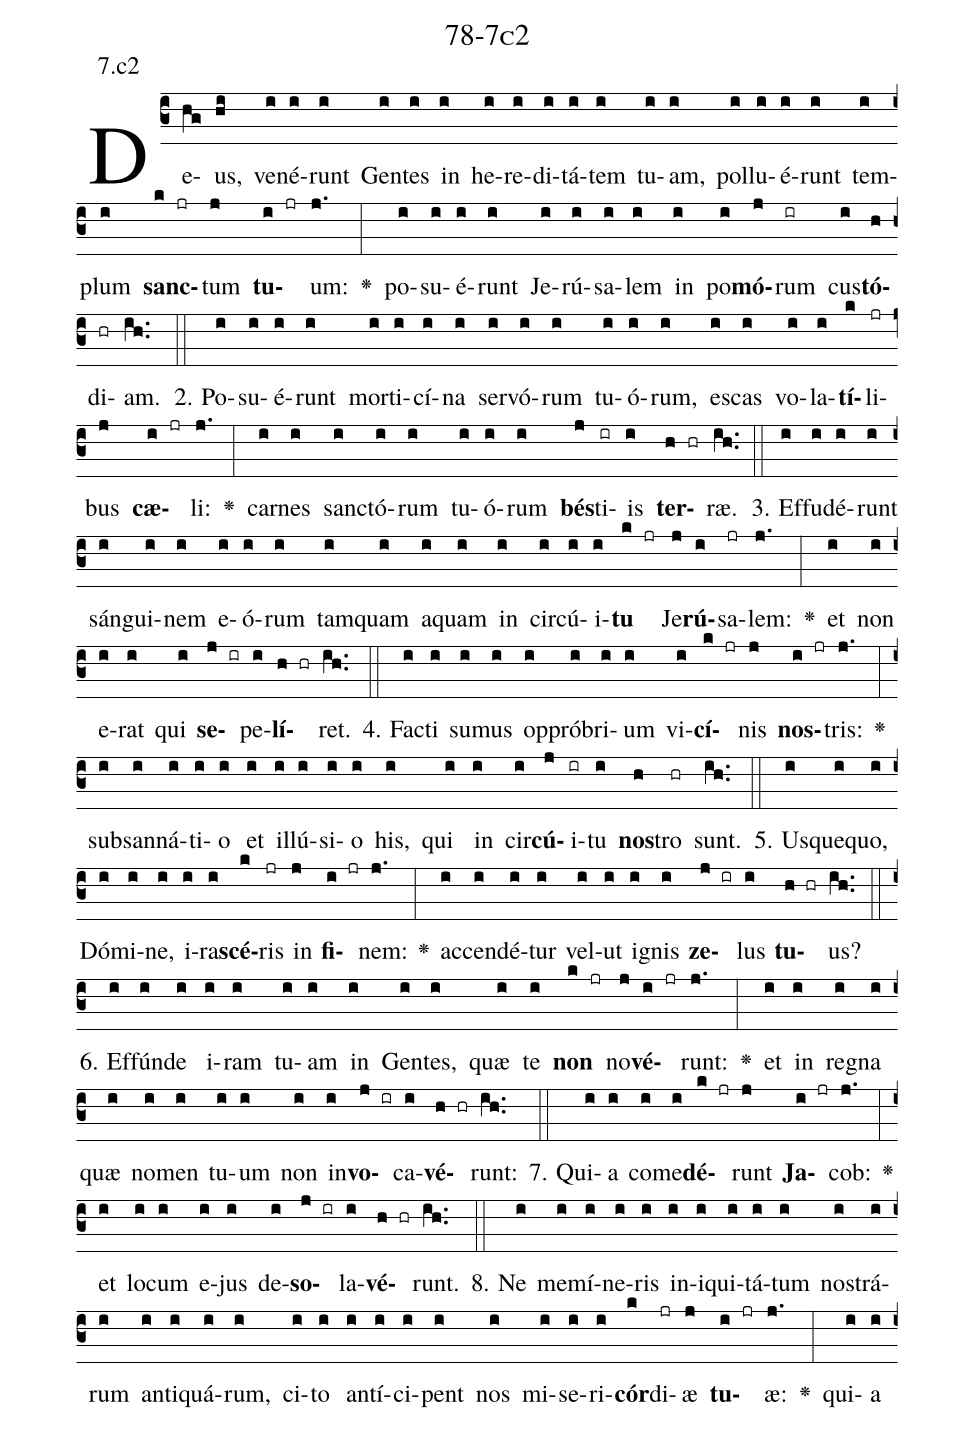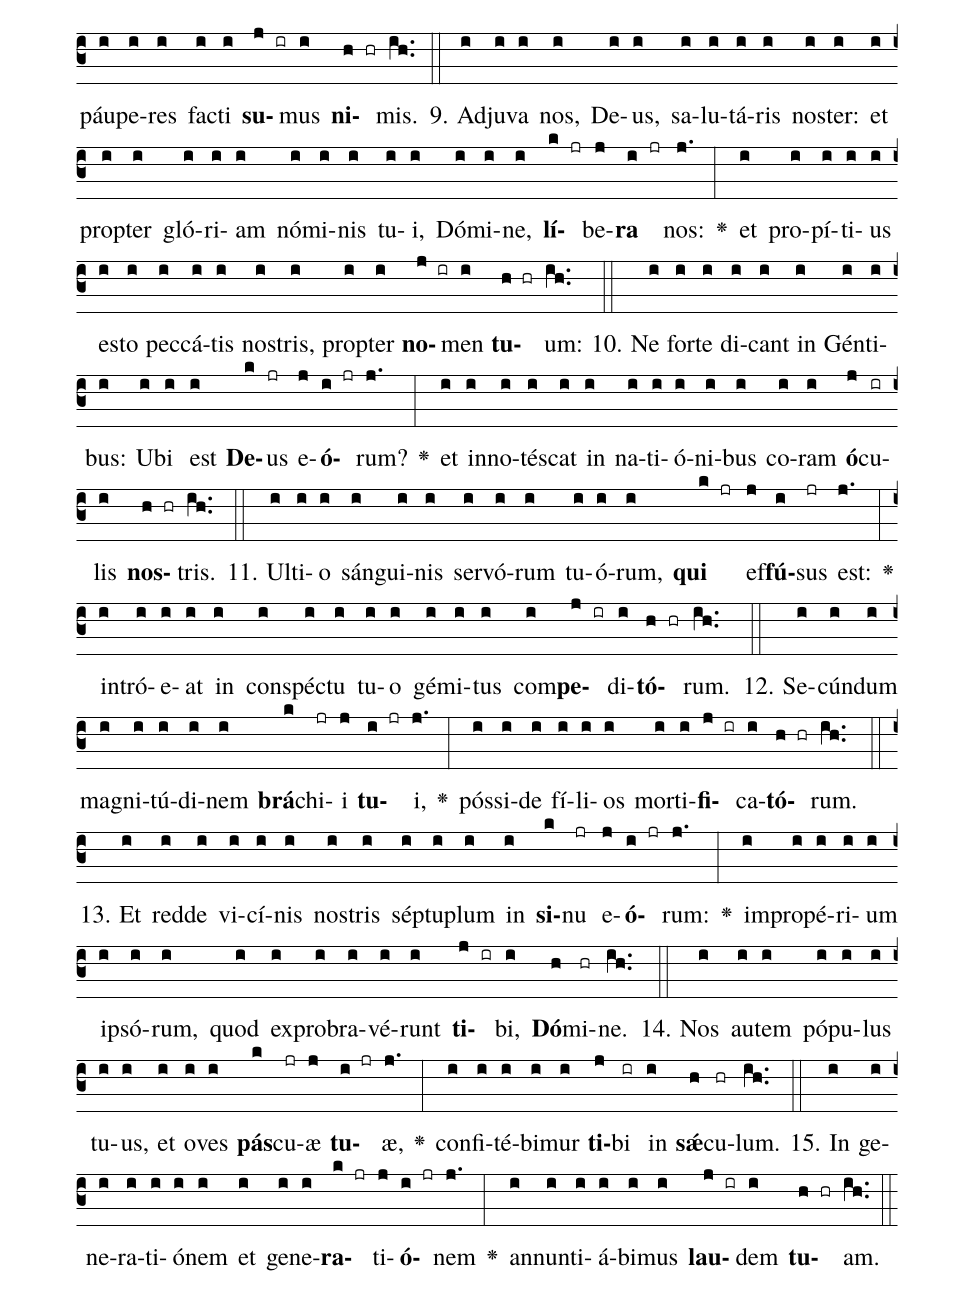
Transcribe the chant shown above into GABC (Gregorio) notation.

name: 78-7c2;
annotation: 7.c2;
%%
(c3)De(hg)us,(hi) ve(i)né(i)runt(i) Gen(i)tes(i) in(i) he(i)re(i)di(i)tá(i)tem(i) tu(i)am,(i) pol(i)lu(i)é(i)runt(i) tem(i)plum(i) <b>sanc</b>(k jr)tum(j) <b>tu</b>(i jr)um:(j.) <v>\greheightstar</v>(:) po(i)su(i)é(i)runt(i) Je(i)rú(i)sa(i)lem(i) in(i) po(i)<b>mó</b>(j)rum(ir) cus(i)<b>tó</b>(h)di(hr)am.(ih..) (::)
2. Po(i)su(i)é(i)runt(i) mor(i)ti(i)cí(i)na(i) ser(i)vó(i)rum(i) tu(i)ó(i)rum,(i) es(i)cas(i) vo(i)la(i)<b>tí</b>(k)li(jr)bus(j) <b>cæ</b>(i jr)li:(j.) <v>\greheightstar</v>(:) car(i)nes(i) sanc(i)tó(i)rum(i) tu(i)ó(i)rum(i) <b>bés</b>(j)ti(ir)is(i) <b>ter</b>(h hr)ræ.(ih..) (::)
3. Ef(i)fu(i)dé(i)runt(i) sán(i)gui(i)nem(i) e(i)ó(i)rum(i) tam(i)quam(i) a(i)quam(i) in(i) cir(i)cú(i)i(i)<b>tu</b>(k jr) Je(j)<b>rú</b>(i)sa(jr)lem:(j.) <v>\greheightstar</v>(:) et(i) non(i) e(i)rat(i) qui(i) <b>se</b>(j ir)pe(i)<b>lí</b>(h hr)ret.(ih..) (::)
4. Fac(i)ti(i) su(i)mus(i) op(i)pró(i)bri(i)um(i) vi(i)<b>cí</b>(k jr)nis(j) <b>nos</b>(i jr)tris:(j.) <v>\greheightstar</v>(:) sub(i)san(i)ná(i)ti(i)o(i) et(i) il(i)lú(i)si(i)o(i) his,(i) qui(i) in(i) cir(i)<b>cú</b>(j)i(ir)tu(i) <b>nos</b>(h)tro(hr) sunt.(ih..) (::)
5. Us(i)que(i)quo,(i) Dó(i)mi(i)ne,(i) i(i)ra(i)<b>scé</b>(k)ris(jr) in(j) <b>fi</b>(i jr)nem:(j.) <v>\greheightstar</v>(:) ac(i)cen(i)dé(i)tur(i) vel(i)ut(i) i(i)gnis(i) <b>ze</b>(j ir)lus(i) <b>tu</b>(h hr)us?(ih..) (::)
6. Ef(i)fún(i)de(i) i(i)ram(i) tu(i)am(i) in(i) Gen(i)tes,(i) quæ(i) te(i) <b>non</b>(k jr) no(j)<b>vé</b>(i jr)runt:(j.) <v>\greheightstar</v>(:) et(i) in(i) re(i)gna(i) quæ(i) no(i)men(i) tu(i)um(i) non(i) in(i)<b>vo</b>(j ir)ca(i)<b>vé</b>(h hr)runt:(ih..) (::)
7. Qui(i)a(i) com(i)e(i)<b>dé</b>(k jr)runt(j) <b>Ja</b>(i jr)cob:(j.) <v>\greheightstar</v>(:) et(i) lo(i)cum(i) e(i)jus(i) de(i)<b>so</b>(j ir)la(i)<b>vé</b>(h hr)runt.(ih..) (::)
8. Ne(i) me(i)mí(i)ne(i)ris(i) in(i)i(i)qui(i)tá(i)tum(i) nos(i)trá(i)rum(i) an(i)ti(i)quá(i)rum,(i) ci(i)to(i) an(i)tí(i)ci(i)pent(i) nos(i) mi(i)se(i)ri(i)<b>cór</b>(k)di(jr)æ(j) <b>tu</b>(i jr)æ:(j.) <v>\greheightstar</v>(:) qui(i)a(i) páu(i)pe(i)res(i) fac(i)ti(i) <b>su</b>(j ir)mus(i) <b>ni</b>(h hr)mis.(ih..) (::)
9. Ad(i)ju(i)va(i) nos,(i) De(i)us,(i) sa(i)lu(i)tá(i)ris(i) nos(i)ter:(i) et(i) prop(i)ter(i) gló(i)ri(i)am(i) nó(i)mi(i)nis(i) tu(i)i,(i) Dó(i)mi(i)ne,(i) <b>lí</b>(k jr)be(j)<b>ra</b>(i jr) nos:(j.) <v>\greheightstar</v>(:) et(i) pro(i)pí(i)ti(i)us(i) es(i)to(i) pec(i)cá(i)tis(i) nos(i)tris,(i) prop(i)ter(i) <b>no</b>(j ir)men(i) <b>tu</b>(h hr)um:(ih..) (::)
10. Ne(i) for(i)te(i) di(i)cant(i) in(i) Gén(i)ti(i)bus:(i) U(i)bi(i) est(i) <b>De</b>(k)us(jr) e(j)<b>ó</b>(i jr)rum?(j.) <v>\greheightstar</v>(:) et(i) in(i)no(i)tés(i)cat(i) in(i) na(i)ti(i)ó(i)ni(i)bus(i) co(i)ram(i) <b>ó</b>(j)cu(ir)lis(i) <b>nos</b>(h hr)tris.(ih..) (::)
11. Ul(i)ti(i)o(i) sán(i)gui(i)nis(i) ser(i)vó(i)rum(i) tu(i)ó(i)rum,(i) <b>qui</b>(k jr) ef(j)<b>fú</b>(i)sus(jr) est:(j.) <v>\greheightstar</v>(:) in(i)tró(i)e(i)at(i) in(i) con(i)spéc(i)tu(i) tu(i)o(i) gé(i)mi(i)tus(i) com(i)<b>pe</b>(j ir)di(i)<b>tó</b>(h hr)rum.(ih..) (::)
12. Se(i)cún(i)dum(i) ma(i)gni(i)tú(i)di(i)nem(i) <b>brá</b>(k)chi(jr)i(j) <b>tu</b>(i jr)i,(j.) <v>\greheightstar</v>(:) pós(i)si(i)de(i) fí(i)li(i)os(i) mor(i)ti(i)<b>fi</b>(j ir)ca(i)<b>tó</b>(h hr)rum.(ih..) (::)
13. Et(i) red(i)de(i) vi(i)cí(i)nis(i) nos(i)tris(i) sép(i)tu(i)plum(i) in(i) <b>si</b>(k)nu(jr) e(j)<b>ó</b>(i jr)rum:(j.) <v>\greheightstar</v>(:) im(i)pro(i)pé(i)ri(i)um(i) ip(i)só(i)rum,(i) quod(i) ex(i)pro(i)bra(i)vé(i)runt(i) <b>ti</b>(j ir)bi,(i) <b>Dó</b>(h)mi(hr)ne.(ih..) (::)
14. Nos(i) au(i)tem(i) pó(i)pu(i)lus(i) tu(i)us,(i) et(i) o(i)ves(i) <b>pás</b>(k)cu(jr)æ(j) <b>tu</b>(i jr)æ,(j.) <v>\greheightstar</v>(:) con(i)fi(i)té(i)bi(i)mur(i) <b>ti</b>(j)bi(ir) in(i) <b>sǽ</b>(h)cu(hr)lum.(ih..) (::)
15. In(i) ge(i)ne(i)ra(i)ti(i)ó(i)nem(i) et(i) ge(i)ne(i)<b>ra</b>(k jr)ti(j)<b>ó</b>(i jr)nem(j.) <v>\greheightstar</v>(:) an(i)nun(i)ti(i)á(i)bi(i)mus(i) <b>lau</b>(j ir)dem(i) <b>tu</b>(h hr)am.(ih..) (::)
